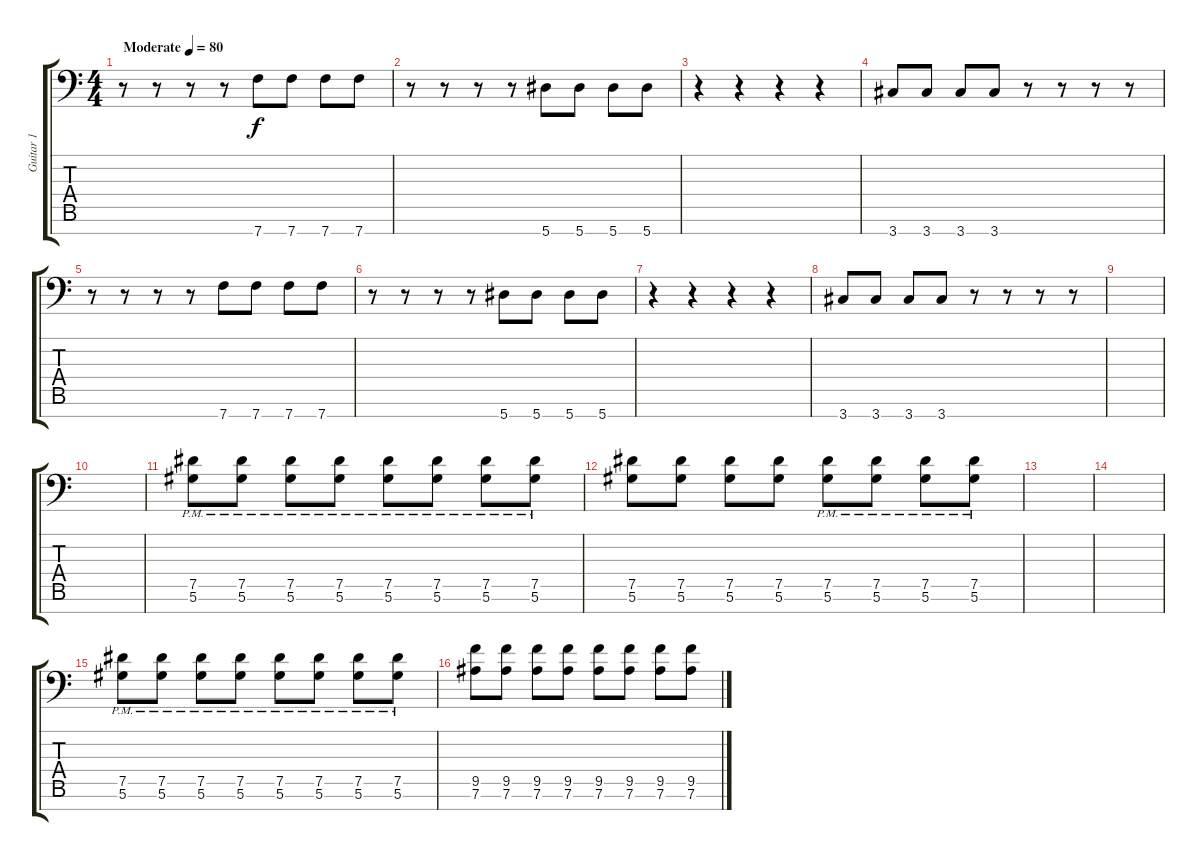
\track ("Guitar 1" "Guitar 1") {instrument distortionguitar}
\staff {score tabs}
\tuning (Eb4 Bb3 Gb3 Db3 Ab2 Eb2 Bb1) {hide}
\ts (4 4)
\tempo (80 "Moderate")
\clef f4
\ks c
r.8{dy f instrument distortionguitar} r.8 r.8 r.8 7.7.8 7.7.8 7.7.8 7.7.8 |
r.8 r.8 r.8 r.8 5.7.8 5.7.8 5.7.8 5.7.8 |
r.4 r.4 r.4 r.4 |
3.7.8 3.7.8 3.7.8 3.7.8 r.8 r.8 r.8 r.8 |
r.8 r.8 r.8 r.8 7.7.8 7.7.8 7.7.8 7.7.8 |
r.8 r.8 r.8 r.8 5.7.8 5.7.8 5.7.8 5.7.8 |
r.4 r.4 r.4 r.4 |
3.7.8 3.7.8 3.7.8 3.7.8 r.8 r.8 r.8 r.8 |
|
|
(7.5{pm} 5.6{pm}).8 (7.5{pm} 5.6{pm}).8 (7.5{pm} 5.6{pm}).8 (7.5{pm} 5.6{pm}).8 (7.5{pm} 5.6{pm}).8 (7.5{pm} 5.6{pm}).8 (7.5{pm} 5.6{pm}).8 (7.5{pm} 5.6{pm}).8 |
(7.5 5.6).8 (7.5 5.6).8 (7.5 5.6).8 (7.5 5.6).8 (7.5{pm} 5.6{pm}).8 (7.5{pm} 5.6{pm}).8 (7.5{pm} 5.6{pm}).8 (7.5{pm} 5.6{pm}).8 |
|
|
(7.5{pm} 5.6{pm}).8 (7.5{pm} 5.6{pm}).8 (7.5{pm} 5.6{pm}).8 (7.5{pm} 5.6{pm}).8 (7.5{pm} 5.6{pm}).8 (7.5{pm} 5.6{pm}).8 (7.5{pm} 5.6{pm}).8 (7.5{pm} 5.6{pm}).8 |
(9.5 7.6).8 (9.5 7.6).8 (9.5 7.6).8 (9.5 7.6).8 (9.5 7.6).8 (9.5 7.6).8 (9.5 7.6).8 (9.5 7.6).8
